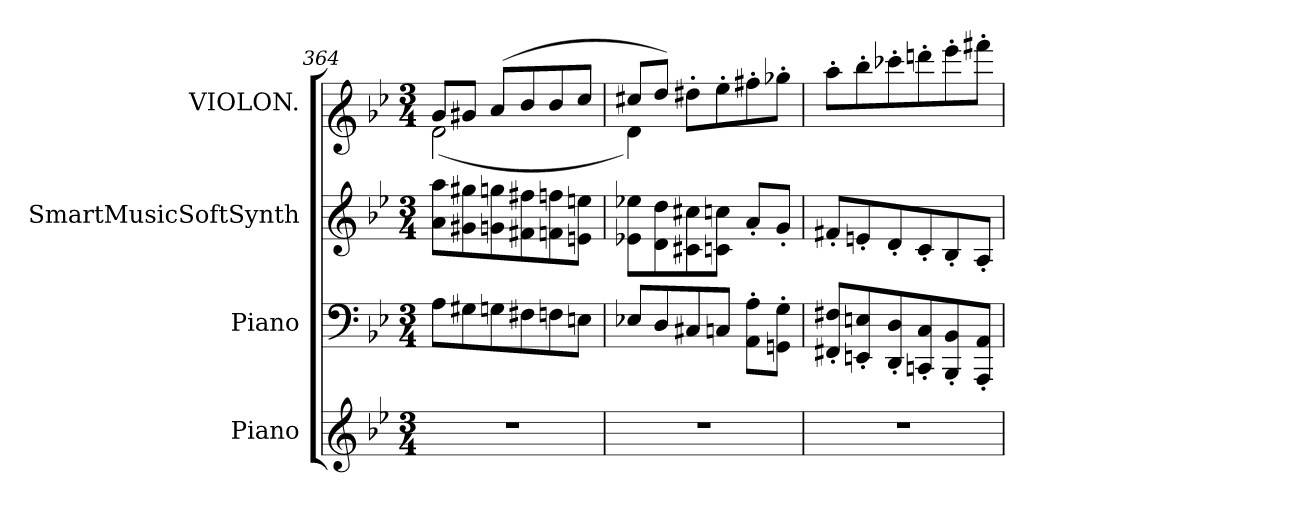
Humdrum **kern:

**kern	**kern	**kern	**kern
*part4	*part3	*part2	*part1
*staff4	*staff3	*staff2	*staff1
*I"Piano	*I"Piano	*I"SmartMusicSoftSynth	*I"VIOLON.
*I'P.	*	*	*
*clefG2	*clefF4	*clefG2	*clefG1
*k[b-e-]	*k[b-e-]	*k[b-e-]	*k[b-e-]
*M3/4	*M3/4	*M3/4	*M3/4
=364	=364	=364	=364
*	*	*	*^
2.r	8A\L	8a\ 8aa\L	8b-/L	(2f\
.	8G#X\	8g#X\ 8gg#X\	8b#X/J	.
.	8Gn\	8gn\ 8ggn\	(8cc/L	.
.	8F#X\	8f#X\ 8ff#X\	8dd/	.
.	8Fn\	8fn\ 8ffn\	8dd/	4ryy
.	8En\J	8en\ 8een\J	8ee-/J	.
=365	=365	=365	=365	=365
2.r	8E-X/L	8e-X\ 8ee-X\L	8ee#X/L	4f\)
.	8D/	8d\ 8dd\	8ff/J)	.
.	8C#X/	8c#X\ 8cc#X\	8ff#X'\L	2ryy
.	8Cn/J	8cn\ 8ccn\J	8gg'\	.
.	8AA'\ 8A'\L	8a'/L	8aa#X'\	.
.	8GGn'\ 8G'\J	8g'/J	8bb-X'\J	.
*	*	*	*v	*v
=366	=366	=366	=366
2.r	8FF#X'/ 8F#X'/L	8f#X'/L	8ccc'\L
.	8EEn'/ 8En'/	8en'/	8ddd'\
.	8DD'/ 8D'/	8d'/	8eee-X'\
.	8CCn'/ 8C'/	8c'/	8fffn'\
.	8BBB-'/ 8BB-'/	8B-'/	8ggg'\
.	8AAA'/ 8AA'/J	8A'/J	8aaa#X'\J
=	=	=	=
*-	*-	*-	*-
